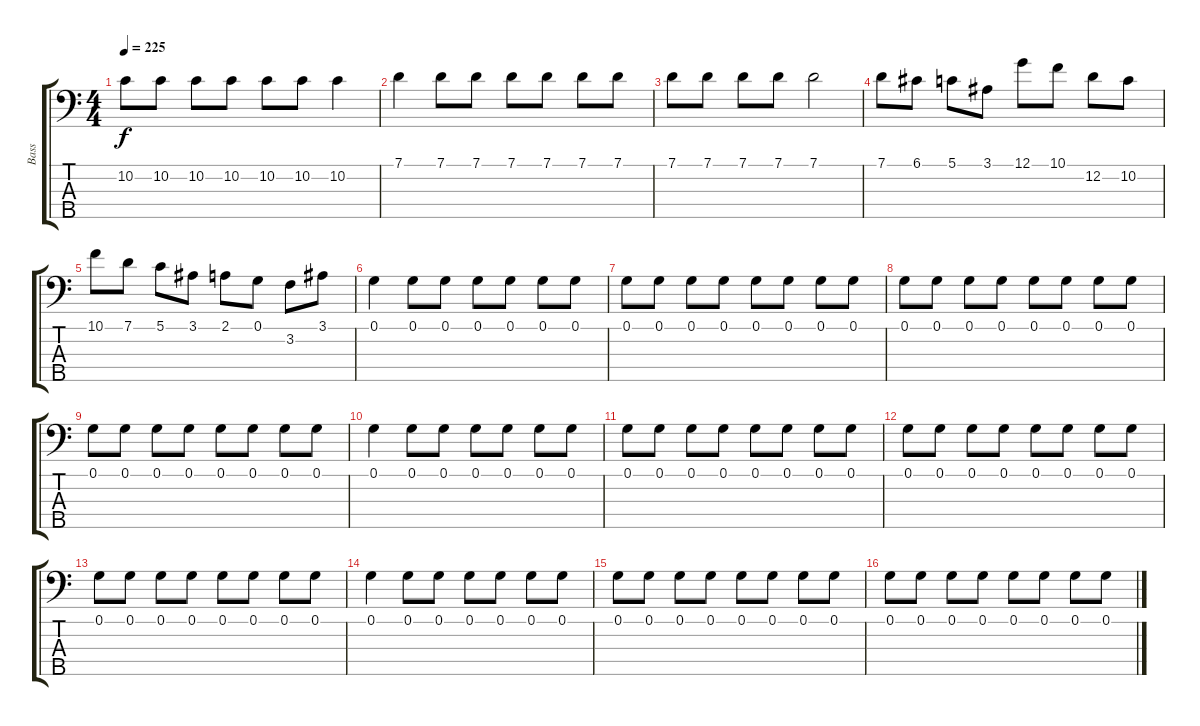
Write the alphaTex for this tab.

\track ("Bass" "Bass") {instrument electricbassfinger}
\staff {score tabs}
\tuning (G2 D2 A1 E1 B0) {hide}
\ts (4 4)
\tempo 225
\clef f4
\ks c
10.2.8{dy f} 10.2.8 10.2.8 10.2.8 10.2.8 10.2.8 10.2.4 |
7.1.4 7.1.8 7.1.8 7.1.8 7.1.8 7.1.8 7.1.8 |
7.1.8 7.1.8 7.1.8 7.1.8 7.1.2 |
7.1.8 6.1.8 5.1.8 3.1.8 12.1.8 10.1.8 12.2.8 10.2.8 |
10.1.8 7.1.8 5.1.8 3.1.8 2.1.8 0.1.8 3.2.8 3.1.8 |
0.1.4 0.1.8 0.1.8 0.1.8 0.1.8 0.1.8 0.1.8 |
0.1.8 0.1.8 0.1.8 0.1.8 0.1.8 0.1.8 0.1.8 0.1.8 |
0.1.8 0.1.8 0.1.8 0.1.8 0.1.8 0.1.8 0.1.8 0.1.8 |
0.1.8 0.1.8 0.1.8 0.1.8 0.1.8 0.1.8 0.1.8 0.1.8 |
0.1.4 0.1.8 0.1.8 0.1.8 0.1.8 0.1.8 0.1.8 |
0.1.8 0.1.8 0.1.8 0.1.8 0.1.8 0.1.8 0.1.8 0.1.8 |
0.1.8 0.1.8 0.1.8 0.1.8 0.1.8 0.1.8 0.1.8 0.1.8 |
0.1.8 0.1.8 0.1.8 0.1.8 0.1.8 0.1.8 0.1.8 0.1.8 |
0.1.4 0.1.8 0.1.8 0.1.8 0.1.8 0.1.8 0.1.8 |
0.1.8 0.1.8 0.1.8 0.1.8 0.1.8 0.1.8 0.1.8 0.1.8 |
0.1.8 0.1.8 0.1.8 0.1.8 0.1.8 0.1.8 0.1.8 0.1.8
